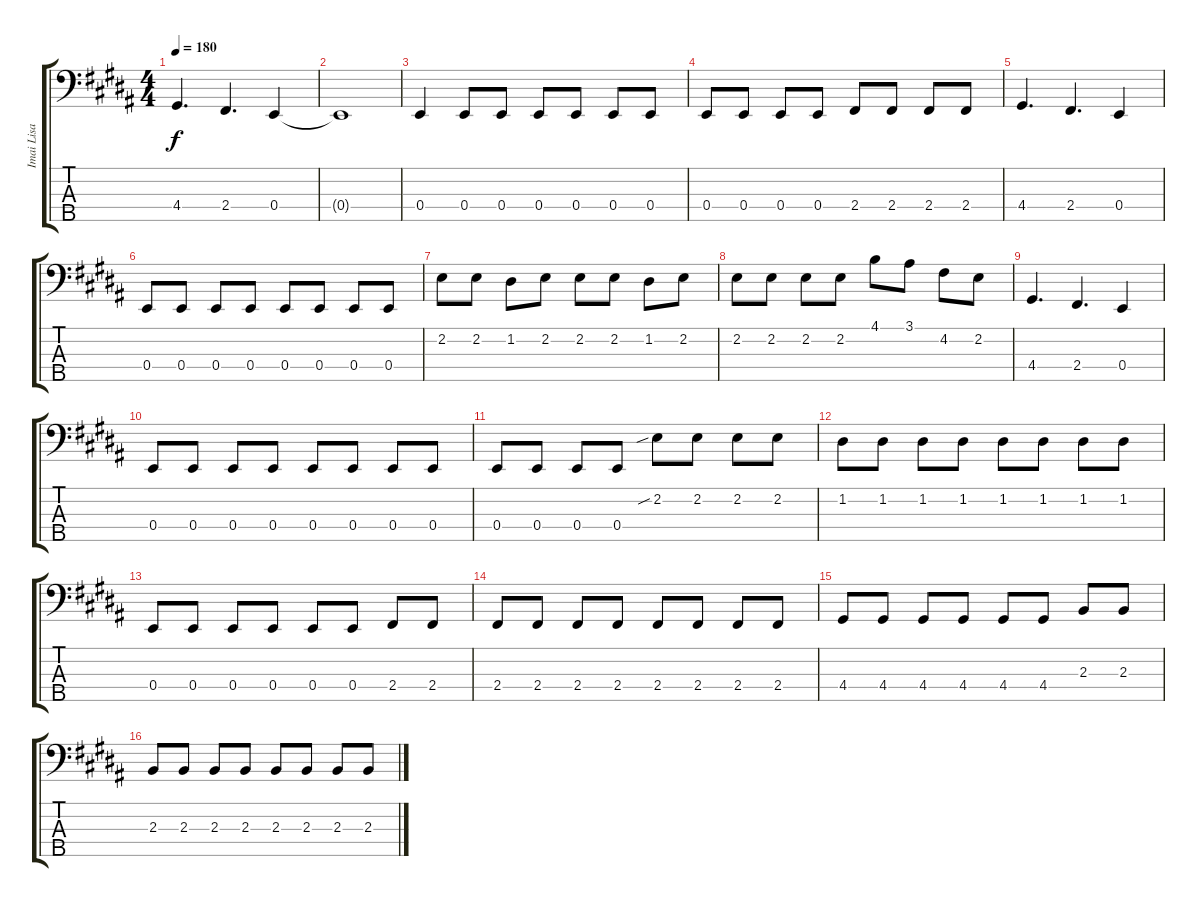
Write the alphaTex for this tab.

\track ("Imai Lisa" "Imai Lisa") {instrument electricbasspick}
\staff {score tabs}
\tuning (G2 D2 A1 E1 B0) {hide}
\ts (4 4)
\tempo 180
\clef f4
\ks b
4.4.4{d dy f} 2.4.4{d} 0.4.4 |
0.4{t}.1 |
0.4.4 0.4.8 0.4.8 0.4.8 0.4.8 0.4.8 0.4.8 |
0.4.8 0.4.8 0.4.8 0.4.8 2.4.8 2.4.8 2.4.8 2.4.8 |
4.4.4{d} 2.4.4{d} 0.4.4 |
0.4.8 0.4.8 0.4.8 0.4.8 0.4.8 0.4.8 0.4.8 0.4.8 |
2.2.8 2.2.8 1.2.8 2.2.8 2.2.8 2.2.8 1.2.8 2.2.8 |
2.2.8 2.2.8 2.2.8 2.2.8 4.1.8 3.1.8 4.2.8 2.2.8 |
4.4.4{d} 2.4.4{d} 0.4.4 |
0.4.8 0.4.8 0.4.8 0.4.8 0.4.8 0.4.8 0.4.8 0.4.8 |
0.4.8 0.4.8 0.4.8 0.4.8 2.2{sib}.8 2.2.8 2.2.8 2.2.8 |
1.2.8 1.2.8 1.2.8 1.2.8 1.2.8 1.2.8 1.2.8 1.2.8 |
0.4.8 0.4.8 0.4.8 0.4.8 0.4.8 0.4.8 2.4.8 2.4.8 |
2.4.8 2.4.8 2.4.8 2.4.8 2.4.8 2.4.8 2.4.8 2.4.8 |
4.4.8 4.4.8 4.4.8 4.4.8 4.4.8 4.4.8 2.3.8 2.3.8 |
2.3.8 2.3.8 2.3.8 2.3.8 2.3.8 2.3.8 2.3.8 2.3.8
